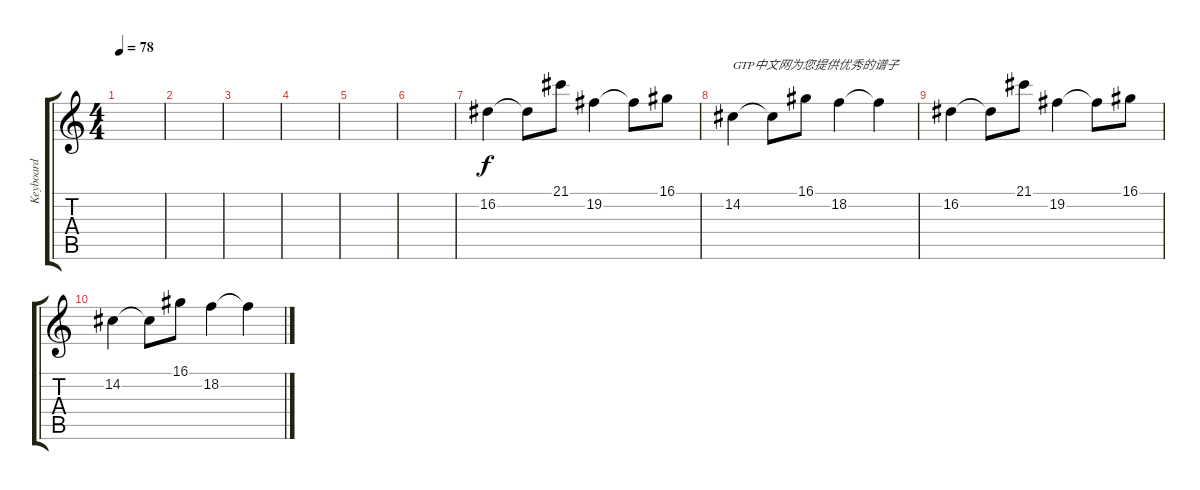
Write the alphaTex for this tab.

\track ("Keyboard" "Keyboard") {instrument brightacousticpiano}
\staff {score tabs}
\tuning (E4 B3 G3 D3 A2 E2) {hide}
\ts (4 4)
\tempo 78
\clef g2
\ks c
|
|
|
|
|
|
16.2.4 16.2{t}.8 21.1.8 19.2.4 19.2{t}.8 16.1.8 |
14.2.4{txt "GTP中文网为您提供优秀的谱子"} 14.2{t}.8 16.1.8 18.2.4 18.2{t}.4 |
16.2.4 16.2{t}.8 21.1.8 19.2.4 19.2{t}.8 16.1.8 |
14.2.4 14.2{t}.8 16.1.8 18.2.4 18.2{t}.4
